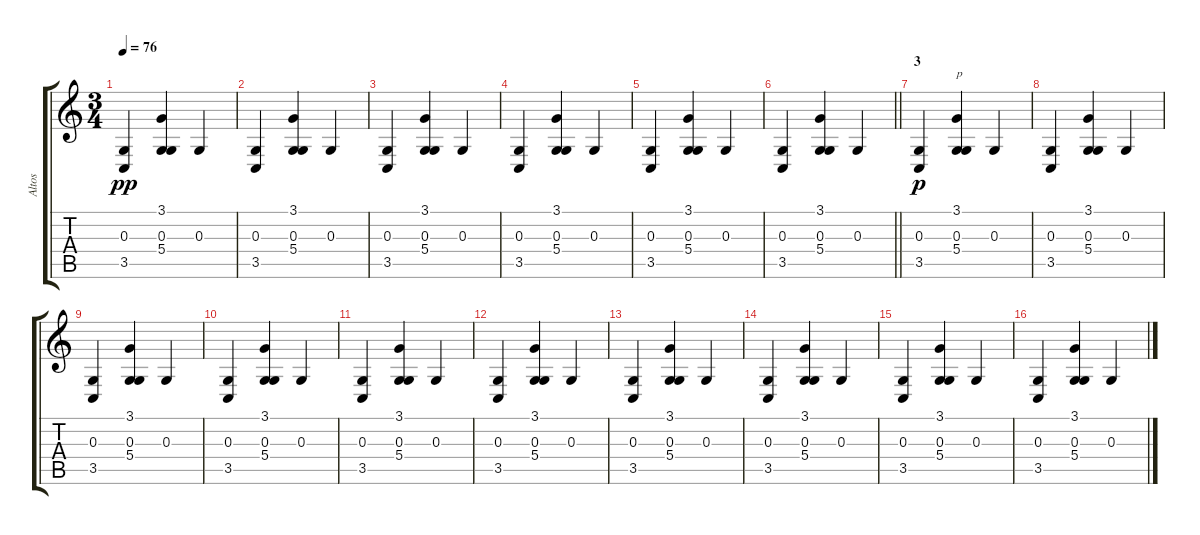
\track ("Altos" "Altos") {instrument pizzicatostrings}
\staff {score tabs}
\tuning (E4 B3 G3 D3 A2 E2) {hide}
\ts (3 4)
\tempo 76
\clef g2
\ks c
(0.3 3.5).4{dy pp} (3.1 0.3 5.4).4 0.3.4 |
(0.3 3.5).4 (3.1 0.3 5.4).4 0.3.4 |
(0.3 3.5).4 (3.1 0.3 5.4).4 0.3.4 |
(0.3 3.5).4 (3.1 0.3 5.4).4 0.3.4 |
(0.3 3.5).4 (3.1 0.3 5.4).4 0.3.4 |
\barLineRight lightlight
(0.3 3.5).4 (3.1 0.3 5.4).4 0.3.4 |
\section ("" "3")
(0.3 3.5).4{dy p} (3.1 0.3 5.4).4{txt "p"} 0.3.4 |
(0.3 3.5).4 (3.1 0.3 5.4).4 0.3.4 |
(0.3 3.5).4 (3.1 0.3 5.4).4 0.3.4 |
(0.3 3.5).4 (3.1 0.3 5.4).4 0.3.4 |
(0.3 3.5).4 (3.1 0.3 5.4).4 0.3.4 |
(0.3 3.5).4 (3.1 0.3 5.4).4 0.3.4 |
(0.3 3.5).4 (3.1 0.3 5.4).4 0.3.4 |
(0.3 3.5).4 (3.1 0.3 5.4).4 0.3.4 |
(0.3 3.5).4 (3.1 0.3 5.4).4 0.3.4 |
(0.3 3.5).4 (3.1 0.3 5.4).4 0.3.4
